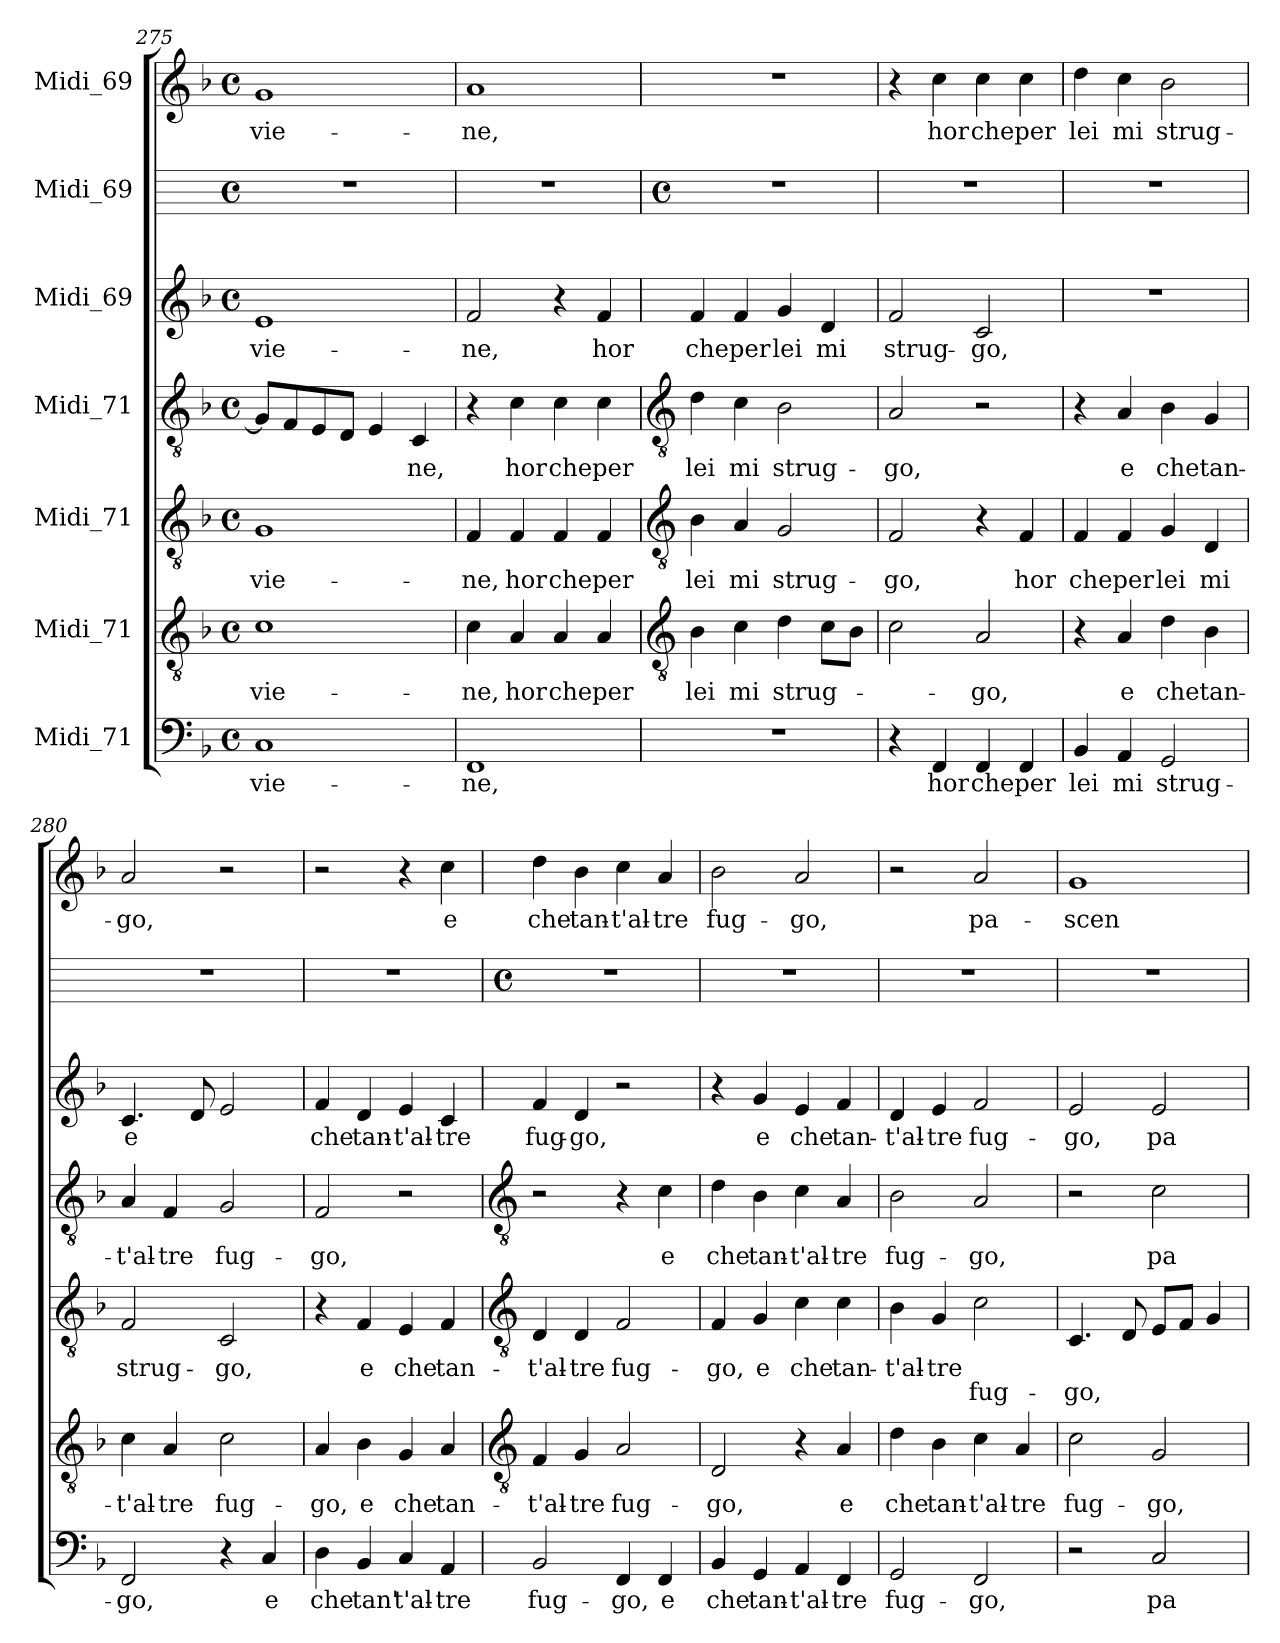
**kern	**text	**kern	**text	**kern	**text	**text	**kern	**text	**kern	**text	**kern	**kern	**text
*part7	*part7	*part6	*part6	*part5	*part5	*part5	*part4	*part4	*part3	*part3	*part2	*part1	*part1
*staff7	*staff7	*staff6	*staff6	*staff5	*staff5	*staff5	*staff4	*staff4	*staff3	*staff3	*staff2	*staff1	*staff1
*I"Midi_71	*	*I"Midi_71	*	*I"Midi_71	*	*	*I"Midi_71	*	*I"Midi_69	*	*I"Midi_69	*I"Midi_69	*
*clefF4	*	*clefGv2	*	*clefGv2	*	*	*clefGv2	*	*clefG2	*	*	*clefG2	*
*k[b-]	*	*k[b-]	*	*k[b-]	*	*	*k[b-]	*	*k[b-]	*	*	*k[b-]	*
*F:	*	*F:	*	*F:	*	*	*F:	*	*F:	*	*	*F:	*
*M4/4	*	*M4/4	*	*M4/4	*	*	*M4/4	*	*M4/4	*	*M4/4	*M4/4	*
*met(c)	*	*met(c)	*	*met(c)	*	*	*met(c)	*	*met(c)	*	*met(c)	*met(c)	*
=275	=275	=275	=275	=275	=275	=275	=275	=275	=275	=275	=275	=275	=275
!	!LO:LY:b	!	!LO:LY:b	!	!LO:LY:b	!	!	!	!	!LO:LY:b	!	!	!LO:LY:b
1C	vie-	1c	vie-	1G	vie-	.	8GL]	.	1e	vie-	1r	1g	vie-
.	.	.	.	.	.	.	8F	.	.	.	.	.	.
.	.	.	.	.	.	.	8E	.	.	.	.	.	.
.	.	.	.	.	.	.	8DJ	.	.	.	.	.	.
.	.	.	.	.	.	.	4E	.	.	.	.	.	.
!	!	!	!	!	!	!	!	!LO:LY:b	!	!	!	!	!
.	.	.	.	.	.	.	4C	-ne,	.	.	.	.	.
=276	=276	=276	=276	=276	=276	=276	=276	=276	=276	=276	=276	=276	=276
!	!LO:LY:b	!	!LO:LY:b	!	!LO:LY:b	!	!	!	!	!LO:LY:b	!	!	!LO:LY:b
1FF	-ne,	4c	-ne,	4F	-ne,	.	4r	.	2f	-ne,	1r	1a	-ne,
!	!	!	!LO:LY:b	!	!LO:LY:b	!	!	!LO:LY:b	!	!	!	!	!
.	.	4A	hor	4F	hor	.	4c	hor	.	.	.	.	.
!	!	!	!LO:LY:b	!	!LO:LY:b	!	!	!LO:LY:b	!	!	!	!	!
.	.	4A	che	4F	che	.	4c	che	4r	.	.	.	.
!	!	!	!LO:LY:b	!	!LO:LY:b	!	!	!LO:LY:b	!	!LO:LY:b	!	!	!
.	.	4A	per	4F	per	.	4c	per	4f	hor	.	.	.
!!LO:LB:g=z
=277	=277	=277	=277	=277	=277	=277	=277	=277	=277	=277	=277	=277	=277
*	*	*clefGv2	*	*clefGv2	*	*	*clefGv2	*	*	*	*	*	*
*	*	*	*	*	*	*	*	*	*	*	*M4/4	*	*
*	*	*	*	*	*	*	*	*	*	*	*met(c)	*	*
!	!	!	!LO:LY:b	!	!LO:LY:b	!	!	!LO:LY:b	!	!LO:LY:b	!	!	!
1r	.	4B-	lei	4B-	lei	.	4d	lei	4f	che	1r	1r	.
!	!	!	!LO:LY:b	!	!LO:LY:b	!	!	!LO:LY:b	!	!LO:LY:b	!	!	!
.	.	4c	mi	4A	mi	.	4c	mi	4f	per	.	.	.
!	!	!	!LO:LY:b	!	!LO:LY:b	!	!	!LO:LY:b	!	!LO:LY:b	!	!	!
.	.	4d	strug-	2G	strug-	.	2B-	strug-	4g	lei	.	.	.
!	!	!	!	!	!	!	!	!	!	!LO:LY:b	!	!	!
.	.	8cL	.	.	.	.	.	.	4d	mi	.	.	.
.	.	8B-J	.	.	.	.	.	.	.	.	.	.	.
=278	=278	=278	=278	=278	=278	=278	=278	=278	=278	=278	=278	=278	=278
!	!	!	!	!	!LO:LY:b	!	!	!LO:LY:b	!	!LO:LY:b	!	!	!
4r	.	2c	.	2F	-go,	.	2A	-go,	2f	strug-	1r	4r	.
!	!LO:LY:b	!	!	!	!	!	!	!	!	!	!	!	!LO:LY:b
4FF	hor	.	.	.	.	.	.	.	.	.	.	4cc	hor
!	!LO:LY:b	!	!LO:LY:b	!	!	!	!	!	!	!LO:LY:b	!	!	!LO:LY:b
4FF	che	2A	-go,	4r	.	.	2r	.	2c	-go,	.	4cc	che
!	!LO:LY:b	!	!	!	!LO:LY:b	!	!	!	!	!	!	!	!LO:LY:b
4FF	per	.	.	4F	hor	.	.	.	.	.	.	4cc	per
=279	=279	=279	=279	=279	=279	=279	=279	=279	=279	=279	=279	=279	=279
!	!LO:LY:b	!	!	!	!LO:LY:b	!	!	!	!	!	!	!	!LO:LY:b
4BB-	lei	4r	.	4F	che	.	4r	.	1r	.	1r	4dd	lei
!	!LO:LY:b	!	!LO:LY:b	!	!LO:LY:b	!	!	!LO:LY:b	!	!	!	!	!LO:LY:b
4AA	mi	4A	e	4F	per	.	4A	e	.	.	.	4cc	mi
!	!LO:LY:b	!	!LO:LY:b	!	!LO:LY:b	!	!	!LO:LY:b	!	!	!	!	!LO:LY:b
2GG	strug-	4d	che	4G	lei	.	4B-	che	.	.	.	2b-	strug-
!	!	!	!LO:LY:b	!	!LO:LY:b	!	!	!LO:LY:b	!	!	!	!	!
.	.	4B-	tan-	4D	mi	.	4G	tan-	.	.	.	.	.
=280	=280	=280	=280	=280	=280	=280	=280	=280	=280	=280	=280	=280	=280
!	!LO:LY:b	!	!LO:LY:b	!	!LO:LY:b	!	!	!LO:LY:b	!	!LO:LY:b	!	!	!LO:LY:b
2FF	-go,	4c	-t'al-	2F	strug-	.	4A	-t'al-	4.c	e	1r	2a	-go,
!	!	!	!LO:LY:b	!	!	!	!	!LO:LY:b	!	!	!	!	!
.	.	4A	-tre	.	.	.	4F	-tre	.	.	.	.	.
.	.	.	.	.	.	.	.	.	8d	.	.	.	.
!	!	!	!LO:LY:b	!	!LO:LY:b	!	!	!LO:LY:b	!	!	!	!	!
4r	.	2c	fug-	2C	-go,	.	2G	fug-	2e	.	.	2r	.
!	!LO:LY:b	!	!	!	!	!	!	!	!	!	!	!	!
4C	e	.	.	.	.	.	.	.	.	.	.	.	.
=281	=281	=281	=281	=281	=281	=281	=281	=281	=281	=281	=281	=281	=281
!	!LO:LY:b	!	!LO:LY:b	!	!	!	!	!LO:LY:b	!	!LO:LY:b	!	!	!
4D	che	4A	-go,	4r	.	.	2F	-go,	4f	che	1r	2r	.
!	!LO:LY:b	!	!LO:LY:b	!	!LO:LY:b	!	!	!	!	!LO:LY:b	!	!	!
4BB-	tan'	4B-	e	4F	e	.	.	.	4d	tan-	.	.	.
!	!LO:LY:b	!	!LO:LY:b	!	!LO:LY:b	!	!	!	!	!LO:LY:b	!	!	!
4C	t'al-	4G	che	4E	che	.	2r	.	4e	-t'al-	.	4r	.
!	!LO:LY:b	!	!LO:LY:b	!	!LO:LY:b	!	!	!	!	!LO:LY:b	!	!	!LO:LY:b
4AA	-tre	4A	tan-	4F	tan-	.	.	.	4c	-tre	.	4cc	e
!!LO:LB:g=z
=282	=282	=282	=282	=282	=282	=282	=282	=282	=282	=282	=282	=282	=282
*	*	*clefGv2	*	*clefGv2	*	*	*clefGv2	*	*	*	*	*	*
*	*	*	*	*	*	*	*	*	*	*	*M4/4	*	*
*	*	*	*	*	*	*	*	*	*	*	*met(c)	*	*
!	!LO:LY:b	!	!LO:LY:b	!	!LO:LY:b	!	!	!	!	!LO:LY:b	!	!	!LO:LY:b
2BB-	fug-	4F	-t'al-	4D	-t'al-	.	2r	.	4f	fug-	1r	4dd	che
!	!	!	!LO:LY:b	!	!LO:LY:b	!	!	!	!	!LO:LY:b	!	!	!LO:LY:b
.	.	4G	-tre	4D	-tre	.	.	.	4d	-go,	.	4b-	tan-
!	!LO:LY:b	!	!LO:LY:b	!	!LO:LY:b	!	!	!	!	!	!	!	!LO:LY:b
4FF	-go,	2A	fug-	2F	fug-	.	4r	.	2r	.	.	4cc	-t'al-
!	!LO:LY:b	!	!	!	!	!	!	!LO:LY:b	!	!	!	!	!LO:LY:b
4FF	e	.	.	.	.	.	4c	e	.	.	.	4a	-tre
=283	=283	=283	=283	=283	=283	=283	=283	=283	=283	=283	=283	=283	=283
!	!LO:LY:b	!	!LO:LY:b	!	!LO:LY:b	!	!	!LO:LY:b	!	!	!	!	!LO:LY:b
4BB-	che	2D	-go,	4F	-go,	.	4d	che	4r	.	1r	2b-	fug-
!	!LO:LY:b	!	!	!	!LO:LY:b	!	!	!LO:LY:b	!	!LO:LY:b	!	!	!
4GG	tan-	.	.	4G	e	.	4B-	tan-	4g	e	.	.	.
!	!LO:LY:b	!	!	!	!LO:LY:b	!	!	!LO:LY:b	!	!LO:LY:b	!	!	!LO:LY:b
4AA	-t'al-	4r	.	4c	che	.	4c	-t'al-	4e	che	.	2a	-go,
!	!LO:LY:b	!	!LO:LY:b	!	!LO:LY:b	!	!	!LO:LY:b	!	!LO:LY:b	!	!	!
4FF	-tre	4A	e	4c	tan-	.	4A	-tre	4f	tan-	.	.	.
=284	=284	=284	=284	=284	=284	=284	=284	=284	=284	=284	=284	=284	=284
!	!LO:LY:b	!	!LO:LY:b	!	!LO:LY:b	!	!	!LO:LY:b	!	!LO:LY:b	!	!	!
2GG	fug-	4d	che	4B-	-t'al-	.	2B-	fug-	4d	-t'al-	1r	2r	.
!	!	!	!LO:LY:b	!	!LO:LY:b	!	!	!	!	!LO:LY:b	!	!	!
.	.	4B-	tan-	4G	-tre	.	.	.	4e	-tre	.	.	.
!	!LO:LY:b	!	!LO:LY:b	!	!	!LO:LY:b	!	!LO:LY:b	!	!LO:LY:b	!	!	!LO:LY:b
2FF	-go,	4c	-t'al-	2c	.	fug-	2A	-go,	2f	fug-	.	2a	pa-
!	!	!	!LO:LY:b	!	!	!	!	!	!	!	!	!	!
.	.	4A	-tre	.	.	.	.	.	.	.	.	.	.
=285	=285	=285	=285	=285	=285	=285	=285	=285	=285	=285	=285	=285	=285
!	!	!	!LO:LY:b	!	!	!LO:LY:b	!	!	!	!LO:LY:b	!	!	!LO:LY:b
2r	.	2c	fug-	4.C	.	-go,	2r	.	2e	-go,	1r	1g	-scen-
.	.	.	.	8D	.	.	.	.	.	.	.	.	.
!	!LO:LY:b	!	!LO:LY:b	!	!	!	!	!LO:LY:b	!	!LO:LY:b	!	!	!
2C	pa-	2G	-go,	8EL	.	.	2c	pa-	2e	pa-	.	.	.
.	.	.	.	8FJ	.	.	.	.	.	.	.	.	.
.	.	.	.	4G	.	.	.	.	.	.	.	.	.
=	=	=	=	=	=	=	=	=	=	=	=	=	=
*-	*-	*-	*-	*-	*-	*-	*-	*-	*-	*-	*-	*-	*-
